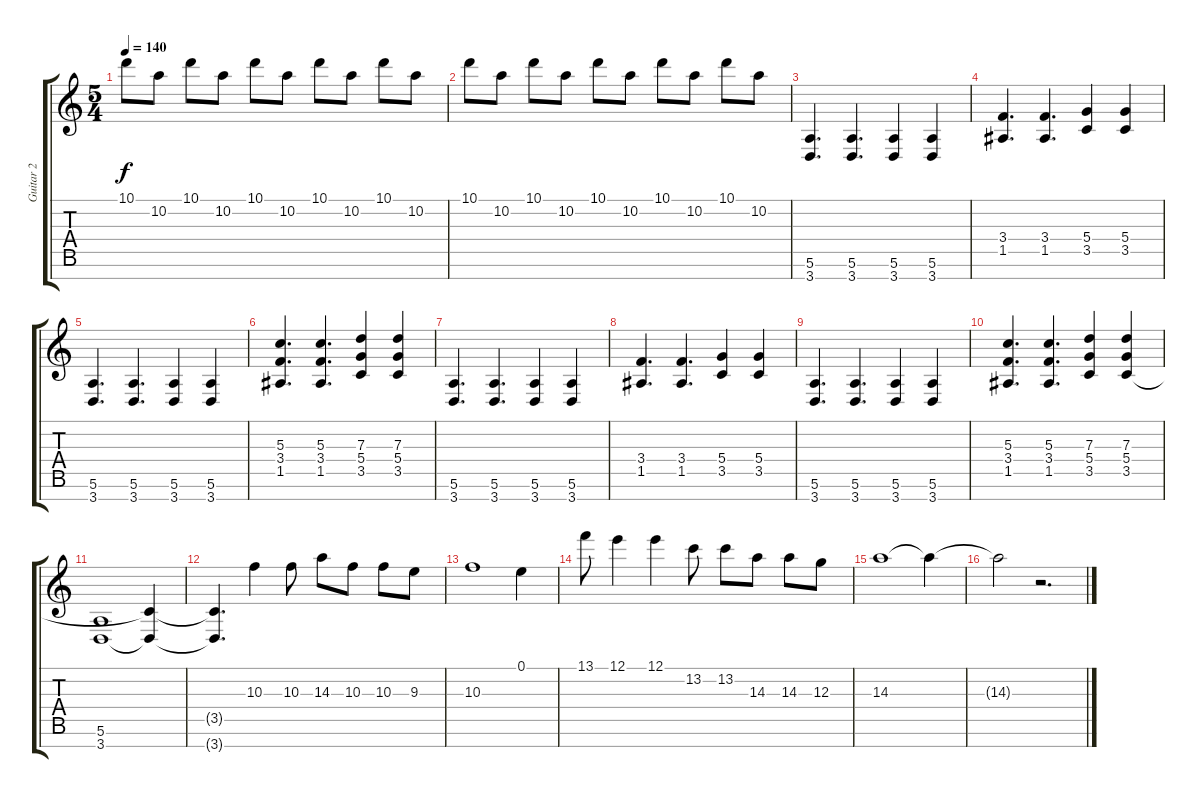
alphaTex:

\track ("Guitar 2" "Guitar 2") {instrument distortionguitar}
\staff {score tabs}
\tuning (E4 B3 G3 D3 A2 E2 B1) {hide}
\ts (5 4)
\tempo 140
\clef g2
\ks c
10.1.8{dy f} 10.2.8 10.1.8 10.2.8 10.1.8 10.2.8 10.1.8 10.2.8 10.1.8 10.2.8 |
10.1.8 10.2.8 10.1.8 10.2.8 10.1.8 10.2.8 10.1.8 10.2.8 10.1.8 10.2.8 |
(5.6 3.7).4{d} (5.6 3.7).4{d} (5.6 3.7).4 (5.6 3.7).4 |
(3.4 1.5).4{d} (3.4 1.5).4{d} (5.4 3.5).4 (5.4 3.5).4 |
(5.6 3.7).4{d} (5.6 3.7).4{d} (5.6 3.7).4 (5.6 3.7).4 |
(5.3 3.4 1.5).4{d} (5.3 3.4 1.5).4{d} (7.3 5.4 3.5).4 (7.3 5.4 3.5).4 |
(5.6 3.7).4{d} (5.6 3.7).4{d} (5.6 3.7).4 (5.6 3.7).4 |
(3.4 1.5).4{d} (3.4 1.5).4{d} (5.4 3.5).4 (5.4 3.5).4 |
(5.6 3.7).4{d} (5.6 3.7).4{d} (5.6 3.7).4 (5.6 3.7).4 |
(5.3 3.4 1.5).4{d} (5.3 3.4 1.5).4{d} (7.3 5.4 3.5).4 (7.3 5.4 3.5).4 |
(5.6 3.7).1 (3.5{t} 3.7{t}).4 |
(3.5{t} 3.7{t}).4{d} 10.3.4 10.3.8 14.3.8 10.3.8 10.3.8 9.3.8 |
10.3.1 0.1.4 |
13.1.8 12.1.4 12.1.4 13.2.8 13.2.8 14.3.8 14.3.8 12.3.8 |
14.3.1 14.3{t}.4 |
14.3{t}.2 r.2{d}
